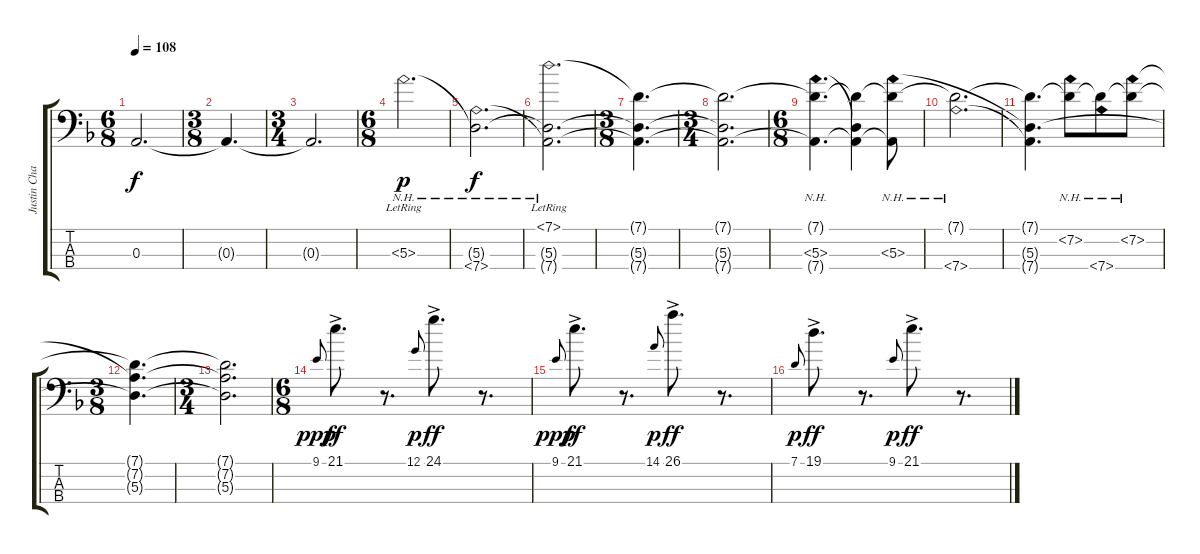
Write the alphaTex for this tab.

\track ("Justin Chancellor" "Justin Cha") {instrument electricbasspick}
\staff {score tabs}
\tuning (G2 D2 A1 D1) {hide}
\ts (6 8)
\tempo 108
\clef f4
\ks dminor
0.3{t}.2{d dy f} |
\ts (3 8)
0.3{t}.4{d} |
\ts (3 4)
0.3{t}.2{d} |
\ts (6 8)
5.3{nh lr}.2{d dy p instrument electricbasspick} |
(5.3{t} 7.4{nh}).2{d dy f} |
(7.1{nh lr} 5.3{t} 7.4{t}).2{d} |
\ts (3 8)
(7.1{t} 5.3{t} 7.4{t}).4{d} |
\ts (3 4)
(7.1{t} 5.3{t} 7.4{t}).2{d} |
\ts (6 8)
(7.1{t} 5.3{nh} 7.4{t}).4{d} (7.1{t} 5.3{t} 7.4{t}).4 (7.1{t} 5.3{nh} 7.4{t}).8 |
(7.1{t} 7.4{nh}).2{d} |
(7.1{t} 5.3{t} 7.4{t}).4{d} (7.1{t} 7.2{nh}).8 (7.1{t} 7.4{nh}).8 (7.1{t} 7.2{nh}).8 |
\ts (3 8)
(7.1{t} 7.2{t} 5.3{t}).4{d} |
\ts (3 4)
(7.1{t} 7.2{t} 5.3{t}).2{d} |
\ts (6 8)
9.1.8{gr onbeat dy ppp} 21.1{ac}.8{d dy ff} r.8{d} 12.1.8{gr onbeat dy p} 24.1{ac}.8{d dy ff} r.8{d} |
9.1.8{gr onbeat dy ppp} 21.1{ac}.8{d dy ff} r.8{d} 14.1.8{gr onbeat dy p} 26.1{ac}.8{d dy ff} r.8{d} |
7.1.8{gr onbeat dy p} 19.1{ac}.8{d dy ff} r.8{d} 9.1.8{gr onbeat dy p} 21.1{ac}.8{d dy ff} r.8{d}
